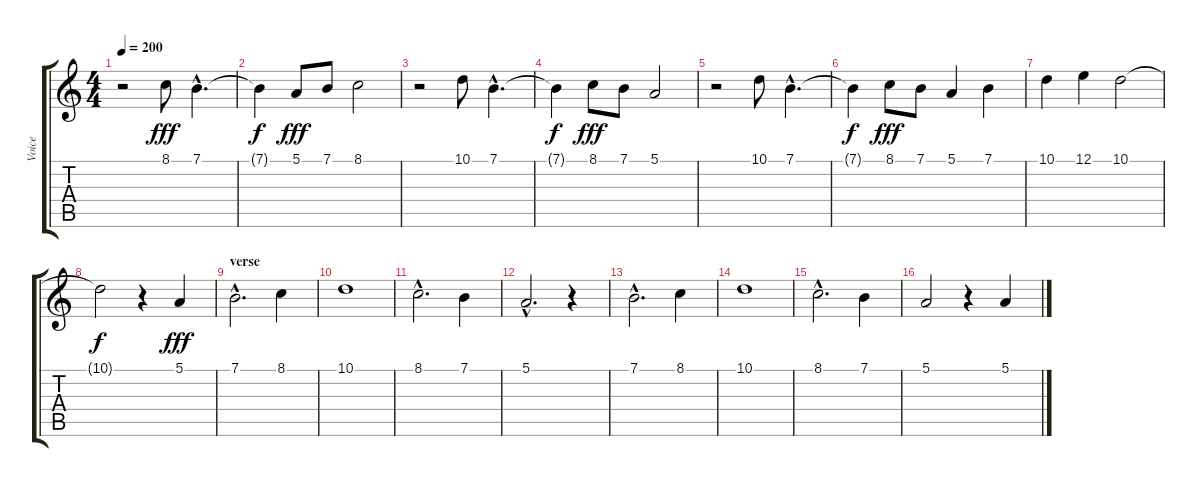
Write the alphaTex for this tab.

\track ("Voice" "Voice") {instrument choiraahs}
\staff {score tabs}
\tuning (E4 B3 G3 D3 A2 E2) {hide}
\ts (4 4)
\tempo 200
\clef g2
\ks c
r.2{dy f} 8.1.8{dy fff} 7.1{hac}.4{d} |
7.1{t}.4{dy f} 5.1.8{dy fff} 7.1.8 8.1.2 |
r.2 10.1.8 7.1{hac}.4{d} |
7.1{t}.4{dy f} 8.1.8{dy fff} 7.1.8 5.1.2 |
r.2 10.1.8 7.1{hac}.4{d} |
7.1{t}.4{dy f} 8.1.8{dy fff} 7.1.8 5.1.4 7.1.4 |
10.1.4 12.1.4 10.1.2 |
10.1{t}.2{dy f} r.4 5.1.4{dy fff} |
\section ("" "verse")
7.1{hac}.2{d} 8.1.4 |
10.1.1 |
8.1{hac}.2{d} 7.1.4 |
5.1{hac}.2{d} r.4 |
7.1{hac}.2{d} 8.1.4 |
10.1.1 |
8.1{hac}.2{d} 7.1.4 |
5.1.2 r.4 5.1.4
